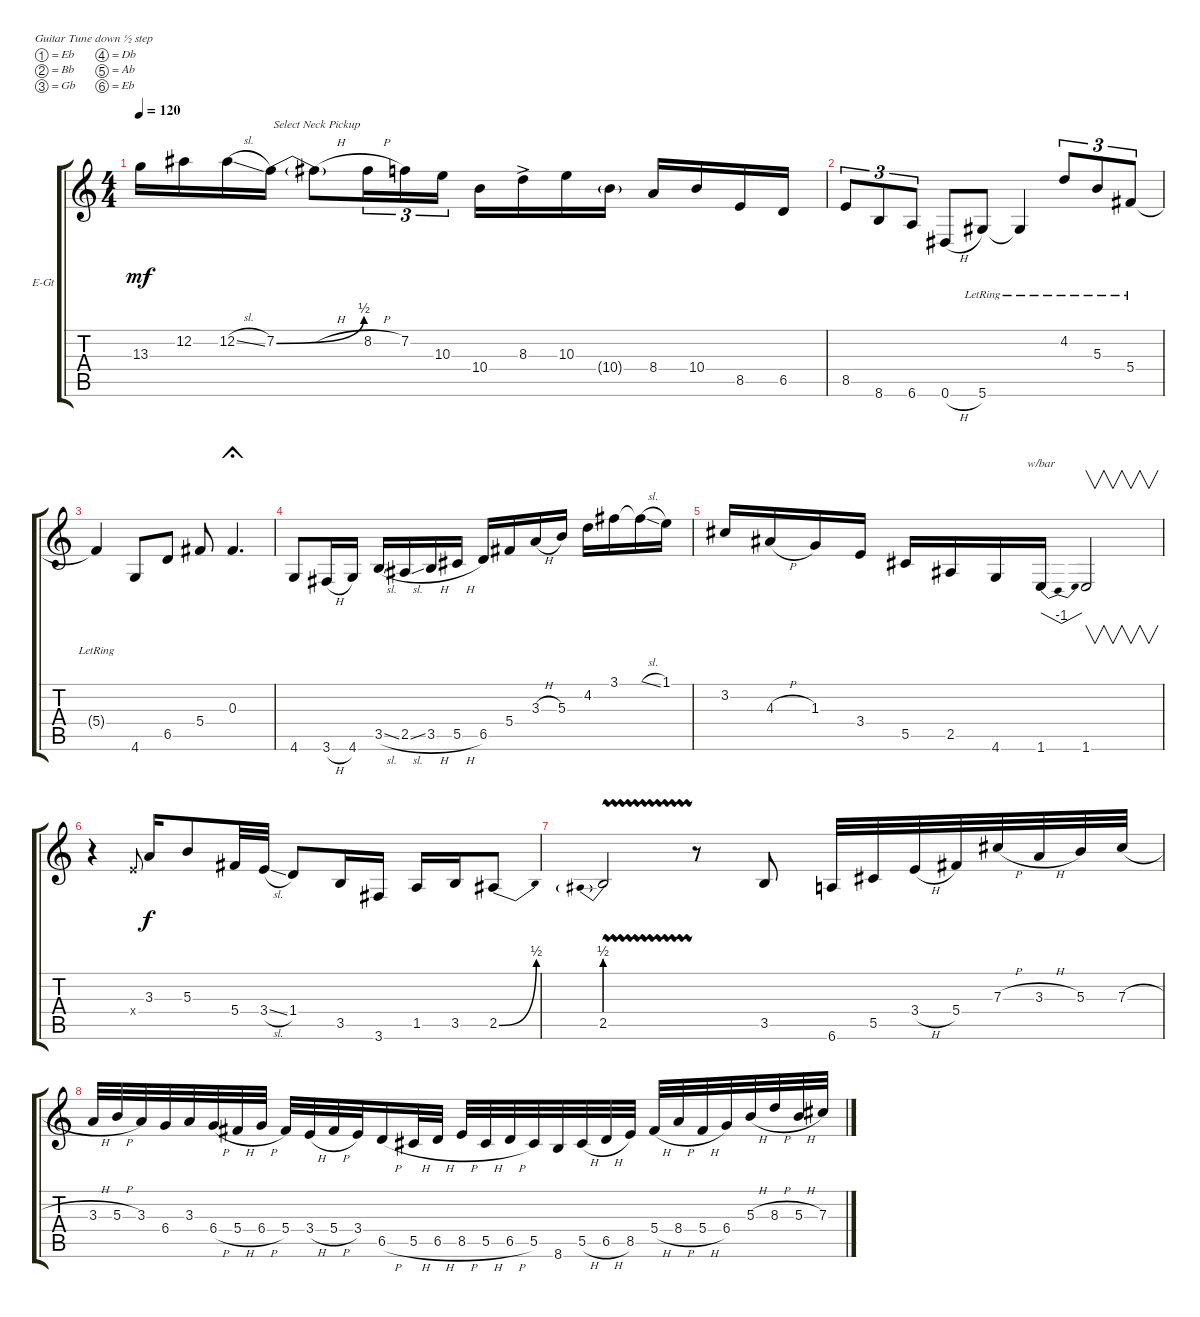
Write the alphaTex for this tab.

\defaultSystemsLayout 4
\bracketExtendMode groupsimilarinstruments
\firstSystemTrackNameOrientation horizontal
\otherSystemsTrackNameOrientation horizontal
\track ("Electric Guitar" "E-Gt") {instrument distortionguitar}
\staff {score tabs}
\tuning (Eb4 Bb3 Gb3 Db3 Ab2 Eb2)
\ts (4 4)
\tempo 120
\clef g2
\ks c
13.3.16{dy mf} 12.2.16 12.2{sl}.16 7.2{be (bend 0 0 14.399999999999999 2)}.16{txt " Select Neck Pickup"} 7.2{h t}.8{beam merge} 8.2{h}.16{tu (3 2) beam merge} 7.2.16{tu (3 2) beam merge} 10.3.16{tu (3 2)} 10.4.16 8.3{ac}.16 10.3.16 10.4{g}.16 8.4.16 10.4.16 8.5.16 6.5.16 |
8.5.8{tu (3 2)} 8.6.8{tu (3 2)} 6.6.8{tu (3 2)} 0.6{h}.8 5.6{lr}.8 5.6{lr t}.4 4.2{lr}.8{tu (3 2)} 5.3{lr}.8{tu (3 2)} 5.4{lr}.8{tu (3 2)} |
5.4{lr t}.4 4.6.8 6.5.8 5.4.8 0.3.4{d fermata (short 0)} |
4.6.8 3.6{h}.16 4.6.16 3.5{sl}.16 2.5{sl}.16 3.5{h}.16 5.5{h}.16 6.5.16 5.4.16 3.3{h}.16 5.3.16 4.2.16 3.1.16 3.1{sl t}.16 1.1.16 |
3.2.16 4.3{h}.16 1.3.16 3.4.16 5.5.16 2.5.16 4.6.16 1.6.16{tbe (dip default 0 0 45.6 -4 46.199999999999996 -4 52.8 0)} 1.6.2{v} |
r.4 3.4{x}.8{gr onbeat} 3.3.16{dy f} 5.3.8 5.4.32 3.4{sl}.32 1.4.8 3.5.16 3.6.16 1.5.16 3.5.16 2.5{be (bend 0 0 14.399999999999999 2)}.8 |
2.5{be (prebend 0 2 60 2) vw}.2 r.8 3.5.8 6.6.32 5.5.32 3.4{h}.32 5.4.32 7.3{h}.32 3.3{h}.32 5.3.32 7.3{h}.32 |
3.3{h}.32 5.3{h}.32 3.3.32 6.4.32 3.3.32 6.4{h}.32 5.4{h}.32 6.4{h}.32 5.4.32 3.4{h}.32 5.4{h}.32 3.4.32 6.5{h}.16 5.5{h}.32 6.5{h}.32 8.5{h}.32 5.5{h}.32 6.5{h}.32 5.5.32 8.6.32 5.5{h}.32 6.5{h}.32 8.5.32 5.4{h}.32 8.4{h}.32 5.4{h}.32 6.4.32 5.3{h}.32 8.3{h}.32 5.3{h}.32 7.3.32
